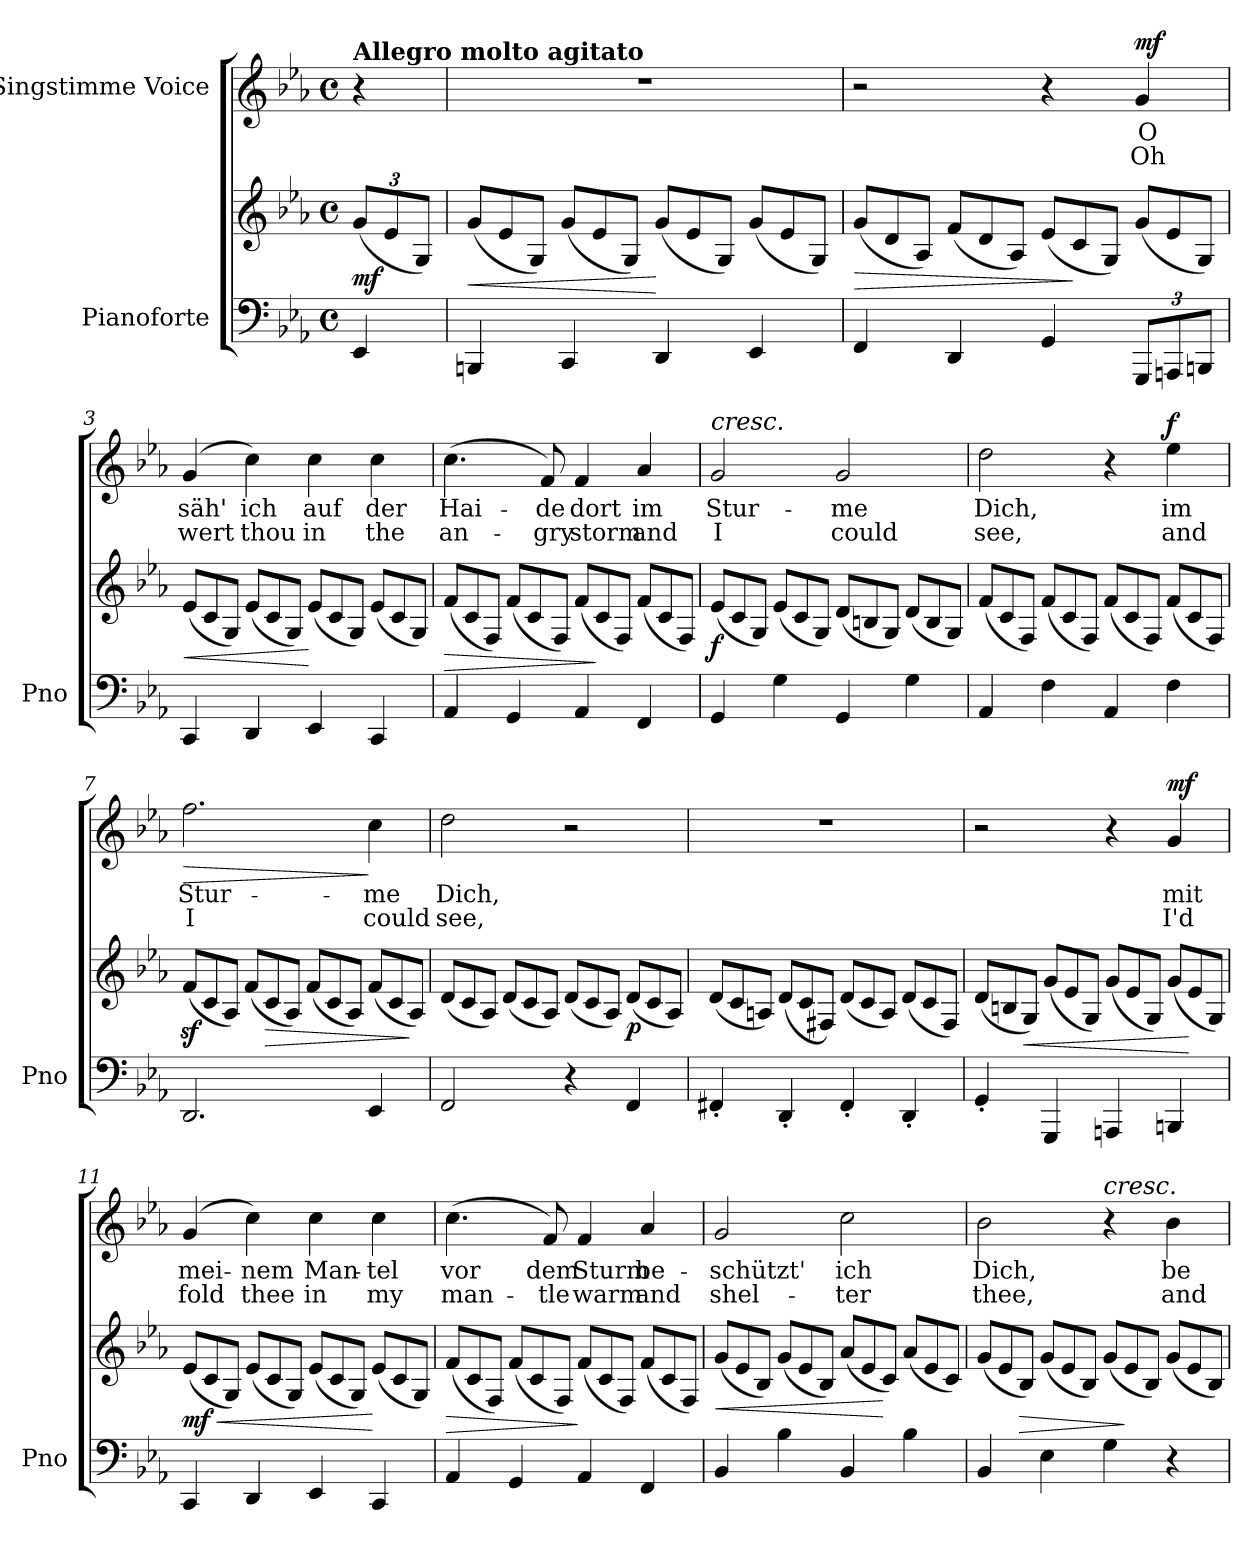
**kern	**kern	**dynam	**kern	**text	**text	**dynam
*part2	*part2	*part2	*part1	*part1	*part1	*part1
*staff3	*staff2	*staff2/3	*staff1	*staff1	*staff1	*staff1
*I"Pianoforte	*	*	*I"Singstimme Voice	*	*	*
*I'Pno	*	*	*	*	*	*
*clefF4	*clefG2	*	*clefG2	*	*	*
*k[b-e-a-]	*k[b-e-a-]	*	*k[b-e-a-]	*	*	*
*M4/4	*M4/4	*	*M4/4	*	*	*
*met(c)	*met(c)	*	*met(c)	*	*	*
=	=	=	=	=	=	=
!	!	!	!LO:TX:a:B:t=Allegro molto agitato	!	!	!
!	!	!LO:DY:b	!	!	!	!
4EE-/	(12g/L	mf	4r	.	.	.
.	12e-/	.	.	.	.	.
.	12G/J)	.	.	.	.	.
=1	=1	=1	=1	=1	=1	=1
*	*Xtuplet	*	*	*	*	*
!	!	!LO:HP:b	!	!	!	!
4BBBn/	(12g/L	<	1r	.	.	.
.	12e-/	.	.	.	.	.
.	12G/J)	.	.	.	.	.
4CC/	(12g/L	.	.	.	.	.
.	12e-/	.	.	.	.	.
.	12G/J)	.	.	.	.	.
4DD/	(12g/L	[	.	.	.	.
.	12e-/	.	.	.	.	.
.	12G/J)	.	.	.	.	.
4EE-/	(12g/L	.	.	.	.	.
.	12e-/	.	.	.	.	.
.	12G/J)	.	.	.	.	.
=2	=2	=2	=2	=2	=2	=2
!	!	!LO:HP:b	!	!	!	!
4FF/	(12g/L	>	2r	.	.	.
.	12d/	.	.	.	.	.
.	12A-/J)	.	.	.	.	.
4DD/	(12f/L	.	.	.	.	.
.	12d/	.	.	.	.	.
.	12A-/J)	.	.	.	.	.
4GG/	(12e-/L	.	4r	.	.	.
.	12c/	]	.	.	.	.
.	12G/J)	.	.	.	.	.
*Xbrackettup	*	*	*	*	*	*
!	!	!	!	!	!	!LO:DY:a
12GGG/L	(12g/L	.	4g/	O	Oh	mf
12AAAn/	12e-/	.	.	.	.	.
12BBBn/J	12G/J)	.	.	.	.	.
=3	=3	=3	=3	=3	=3	=3
!	!	!LO:HP:b	!	!	!	!
4CC/	(12e-/L	<	(4g/	säh'	wert	.
.	12c/	.	.	.	.	.
.	12G/J)	.	.	.	.	.
4DD/	(12e-/L	.	4cc\)	ich	thou	.
.	12c/	.	.	.	.	.
.	12G/J)	.	.	.	.	.
4EE-/	(12e-/L	[	4cc\	auf	in	.
.	12c/	.	.	.	.	.
.	12G/J)	.	.	.	.	.
4CC/	(12e-/L	.	4cc\	der	the	.
.	12c/	.	.	.	.	.
.	12G/J)	.	.	.	.	.
=4	=4	=4	=4	=4	=4	=4
!	!	!LO:HP:b	!	!	!	!
4AA-/	(12f/L	>	(4.cc\	Hai-	an-	.
.	12c/	.	.	.	.	.
.	12F/J)	.	.	.	.	.
4GG/	(12f/L	.	.	.	.	.
.	12c/	.	.	.	.	.
.	.	.	8f/)	-de	-gry	.
.	12F/J)	.	.	.	.	.
4AA-/	(12f/L	.	4f/	dort	storm	.
.	12c/	]	.	.	.	.
.	12F/J)	.	.	.	.	.
4FF/	(12f/L	.	4a-/	im	and	.
.	12c/	.	.	.	.	.
.	12F/J)	.	.	.	.	.
=5	=5	=5	=5	=5	=5	=5
!	!	!	!LO:TX:a:i:t=cresc.	!	!	!
!	!	!LO:DY:b	!	!	!	!
4GG/	(12e-/L	f	2g/	Stur-	I	.
.	12c/	.	.	.	.	.
.	12G/J)	.	.	.	.	.
4G\	(12e-/L	.	.	.	.	.
.	12c/	.	.	.	.	.
.	12G/J)	.	.	.	.	.
4GG/	(12d/L	.	2g/	-me	could	.
.	12Bn/	.	.	.	.	.
.	12G/J)	.	.	.	.	.
4G\	(12d/L	.	.	.	.	.
.	12B/	.	.	.	.	.
.	12G/J)	.	.	.	.	.
=6	=6	=6	=6	=6	=6	=6
4AA-/	(12f/L	.	2dd\	Dich,	see,	.
.	12c/	.	.	.	.	.
.	12F/J)	.	.	.	.	.
4F\	(12f/L	.	.	.	.	.
.	12c/	.	.	.	.	.
.	12F/J)	.	.	.	.	.
4AA-/	(12f/L	.	4r	.	.	.
.	12c/	.	.	.	.	.
.	12F/J)	.	.	.	.	.
!	!	!	!	!	!	!LO:DY:a
4F\	(12f/L	.	4ee-\	im	and	f
.	12c/	.	.	.	.	.
.	12F/J)	.	.	.	.	.
=7	=7	=7	=7	=7	=7	=7
!	!	!	!	!	!	!LO:HP:b
2.DD/	(12fz</L	.	2.ff\	Stur-	I	>
.	12c/	.	.	.	.	.
.	12A-/J)	.	.	.	.	.
.	(12f/L	.	.	.	.	.
!	!	!LO:HP:b	!	!	!	!
.	12c/	>	.	.	.	.
.	12A-/J)	.	.	.	.	.
.	(12f/L	.	.	.	.	.
.	12c/	.	.	.	.	.
.	12A-/J)	.	.	.	.	.
4EE-/	(12f/L	.	4cc\	-me	could	]
.	12c/	.	.	.	.	.
.	12A-/J)	]	.	.	.	.
=8	=8	=8	=8	=8	=8	=8
2FF/	(12d/L	.	2dd\	Dich,	see,	.
.	12c/	.	.	.	.	.
.	12A-/J)	.	.	.	.	.
.	(12d/L	.	.	.	.	.
.	12c/	.	.	.	.	.
.	12A-/J)	.	.	.	.	.
4r	(12d/L	.	2r	.	.	.
.	12c/	.	.	.	.	.
.	12A-/J)	.	.	.	.	.
!	!	!LO:DY:b	!	!	!	!
4FF/	(12d/L	p	.	.	.	.
.	12c/	.	.	.	.	.
.	12A-/J)	.	.	.	.	.
=9	=9	=9	=9	=9	=9	=9
4FF#X'/	(12d/L	.	1r	.	.	.
.	12c/	.	.	.	.	.
.	12An/J)	.	.	.	.	.
4DD'/	(12d/L	.	.	.	.	.
.	12c/	.	.	.	.	.
.	12F#X/J)	.	.	.	.	.
4FF#'/	(12d/L	.	.	.	.	.
.	12c/	.	.	.	.	.
.	12A/J)	.	.	.	.	.
4DD'/	(12d/L	.	.	.	.	.
.	12c/	.	.	.	.	.
.	12F#/J)	.	.	.	.	.
=10	=10	=10	=10	=10	=10	=10
4GG'/	(12d/L	.	2r	.	.	.
.	12Bn/	.	.	.	.	.
!	!	!LO:HP:b	!	!	!	!
.	12G/J)	<	.	.	.	.
4GGG/	(12g/L	.	.	.	.	.
.	12e-/	.	.	.	.	.
.	12G/J)	.	.	.	.	.
4AAAn/	(12g/L	.	4r	.	.	.
.	12e-/	.	.	.	.	.
.	12G/J)	.	.	.	.	.
!	!	!	!	!	!	!LO:DY:a
4BBBn/	(12g/L	.	4g/	mit	I'd	mf
.	12e-/	[	.	.	.	.
.	12G/J)	.	.	.	.	.
=11	=11	=11	=11	=11	=11	=11
!	!	!LO:HP:b	!	!	!	!
!	!	!LO:DY:n=1:b	!	!	!	!
4CC/	(12e-/L	< mf	(4g/	mei-	fold	.
.	12c/	.	.	.	.	.
.	12G/J)	.	.	.	.	.
4DD/	(12e-/L	.	4cc\)	-nem	thee	.
.	12c/	.	.	.	.	.
.	12G/J)	.	.	.	.	.
4EE-/	(12e-/L	.	4cc\	Man-	in	.
.	12c/	.	.	.	.	.
.	12G/J)	.	.	.	.	.
4CC/	(12e-/L	[	4cc\	-tel	my	.
.	12c/	.	.	.	.	.
.	12G/J)	.	.	.	.	.
=12	=12	=12	=12	=12	=12	=12
!	!	!LO:HP:b	!	!	!	!
4AA-/	(12f/L	>	(4.cc\	vor	man-	.
.	12c/	.	.	.	.	.
.	12F/J)	.	.	.	.	.
4GG/	(12f/L	.	.	.	.	.
.	12c/	.	.	.	.	.
.	.	.	8f/)	dem	-tle	.
.	12F/J)	.	.	.	.	.
4AA-/	(12f/L	]	4f/	Sturm	warm	.
.	12c/	.	.	.	.	.
.	12F/J)	.	.	.	.	.
4FF/	(12f/L	.	4a-/	be-	and	.
.	12c/	.	.	.	.	.
.	12F/J)	.	.	.	.	.
=13	=13	=13	=13	=13	=13	=13
!	!	!LO:HP:b	!	!	!	!
4BB-/	(12g/L	<	2g/	-schützt'	shel-	.
.	12e-/	.	.	.	.	.
.	12B-/J)	.	.	.	.	.
4B-\	(12g/L	.	.	.	.	.
.	12e-/	.	.	.	.	.
.	12B-/J)	.	.	.	.	.
4BB-/	(12a-/L	.	2cc\	ich	-ter	.
.	12e-/	.	.	.	.	.
.	12c/J)	[	.	.	.	.
4B-\	(12a-/L	.	.	.	.	.
.	12e-/	.	.	.	.	.
.	12c/J)	.	.	.	.	.
=14	=14	=14	=14	=14	=14	=14
4BB-/	(12g/L	.	2b-\	Dich,	thee,	.
.	12e-/	.	.	.	.	.
!	!	!LO:HP:b	!	!	!	!
.	12B-/J)	>	.	.	.	.
4E-\	(12g/L	.	.	.	.	.
.	12e-/	.	.	.	.	.
.	12B-/J)	.	.	.	.	.
!	!	!	!LO:TX:a:i:t=cresc.	!	!	!
4G\	(12g/L	.	4r	.	.	.
.	12e-/	]	.	.	.	.
.	12B-/J)	.	.	.	.	.
4r	(12g/L	.	4b-\	be-	and	.
.	12e-/	.	.	.	.	.
.	12B-/J)	.	.	.	.	.
=	=	=	=	=	=	=
*-	*-	*-	*-	*-	*-	*-
